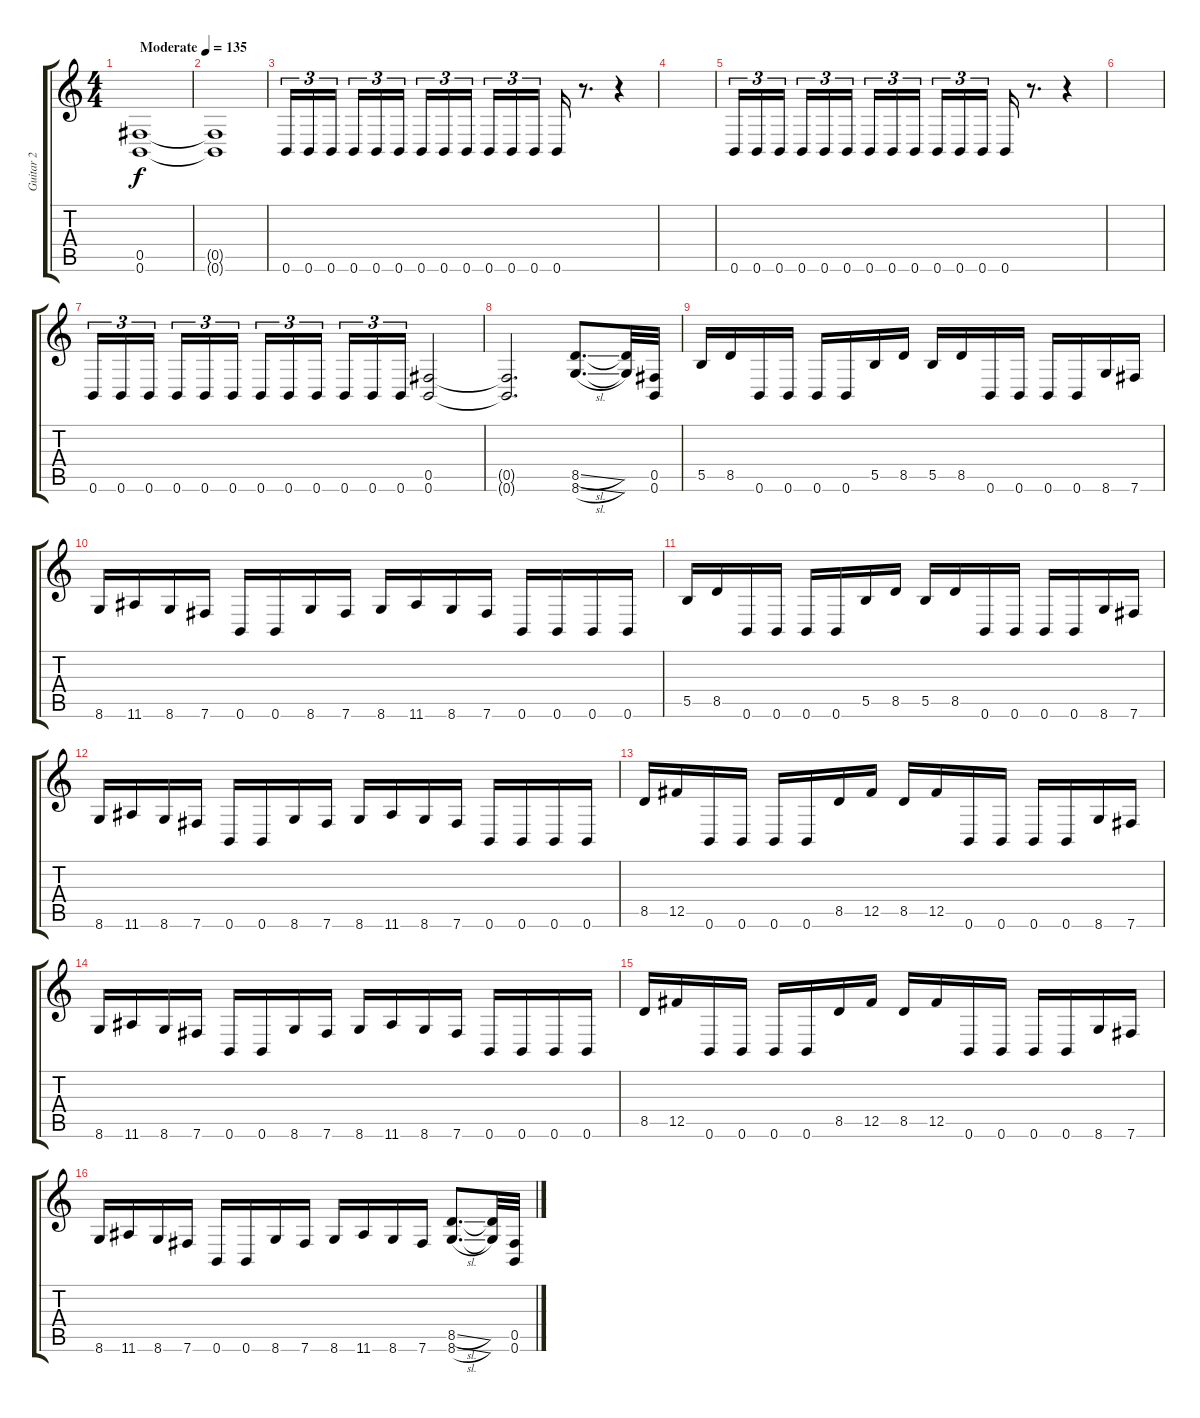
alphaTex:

\track ("Guitar 2" "Guitar 2") {instrument distortionguitar}
\staff {score tabs}
\tuning (Db4 Ab3 E3 B2 Gb2 B1) {hide}
\ts (4 4)
\tempo (135 "Moderate")
\clef g2
\ks c
(0.5 0.6).1{dy f instrument distortionguitar} |
(0.5{t} 0.6{t}).1 |
0.6.16{tu (3 2)} 0.6.16{tu (3 2)} 0.6.16{tu (3 2) beam splitsecondary} 0.6.16{tu (3 2)} 0.6.16{tu (3 2)} 0.6.16{tu (3 2)} 0.6.16{tu (3 2)} 0.6.16{tu (3 2)} 0.6.16{tu (3 2) beam splitsecondary} 0.6.16{tu (3 2)} 0.6.16{tu (3 2)} 0.6.16{tu (3 2)} 0.6.16 r.8{d} r.4 |
|
0.6.16{tu (3 2)} 0.6.16{tu (3 2)} 0.6.16{tu (3 2) beam splitsecondary} 0.6.16{tu (3 2)} 0.6.16{tu (3 2)} 0.6.16{tu (3 2)} 0.6.16{tu (3 2)} 0.6.16{tu (3 2)} 0.6.16{tu (3 2) beam splitsecondary} 0.6.16{tu (3 2)} 0.6.16{tu (3 2)} 0.6.16{tu (3 2)} 0.6.16 r.8{d} r.4 |
|
0.6.16{tu (3 2)} 0.6.16{tu (3 2)} 0.6.16{tu (3 2) beam splitsecondary} 0.6.16{tu (3 2)} 0.6.16{tu (3 2)} 0.6.16{tu (3 2)} 0.6.16{tu (3 2)} 0.6.16{tu (3 2)} 0.6.16{tu (3 2) beam splitsecondary} 0.6.16{tu (3 2)} 0.6.16{tu (3 2)} 0.6.16{tu (3 2)} (0.5 0.6).2 |
(0.5{t} 0.6{t}).2{d} (8.5{sl} 8.6{sl}).8{d} (8.5{t} 8.6{t}).32 (0.5 0.6).32 |
5.5.16 8.5.16 0.6.16 0.6.16 0.6.16 0.6.16 5.5.16 8.5.16 5.5.16 8.5.16 0.6.16 0.6.16 0.6.16 0.6.16 8.6.16 7.6.16 |
8.6.16 11.6.16 8.6.16 7.6.16 0.6.16 0.6.16 8.6.16 7.6.16 8.6.16 11.6.16 8.6.16 7.6.16 0.6.16 0.6.16 0.6.16 0.6.16 |
5.5.16 8.5.16 0.6.16 0.6.16 0.6.16 0.6.16 5.5.16 8.5.16 5.5.16 8.5.16 0.6.16 0.6.16 0.6.16 0.6.16 8.6.16 7.6.16 |
8.6.16 11.6.16 8.6.16 7.6.16 0.6.16 0.6.16 8.6.16 7.6.16 8.6.16 11.6.16 8.6.16 7.6.16 0.6.16 0.6.16 0.6.16 0.6.16 |
8.5.16 12.5.16 0.6.16 0.6.16 0.6.16 0.6.16 8.5.16 12.5.16 8.5.16 12.5.16 0.6.16 0.6.16 0.6.16 0.6.16 8.6.16 7.6.16 |
8.6.16 11.6.16 8.6.16 7.6.16 0.6.16 0.6.16 8.6.16 7.6.16 8.6.16 11.6.16 8.6.16 7.6.16 0.6.16 0.6.16 0.6.16 0.6.16 |
8.5.16 12.5.16 0.6.16 0.6.16 0.6.16 0.6.16 8.5.16 12.5.16 8.5.16 12.5.16 0.6.16 0.6.16 0.6.16 0.6.16 8.6.16 7.6.16 |
8.6.16 11.6.16 8.6.16 7.6.16 0.6.16 0.6.16 8.6.16 7.6.16 8.6.16 11.6.16 8.6.16 7.6.16 (8.5{sl} 8.6{sl}).8{d} (8.5{t} 8.6{t}).32 (0.5 0.6).32
